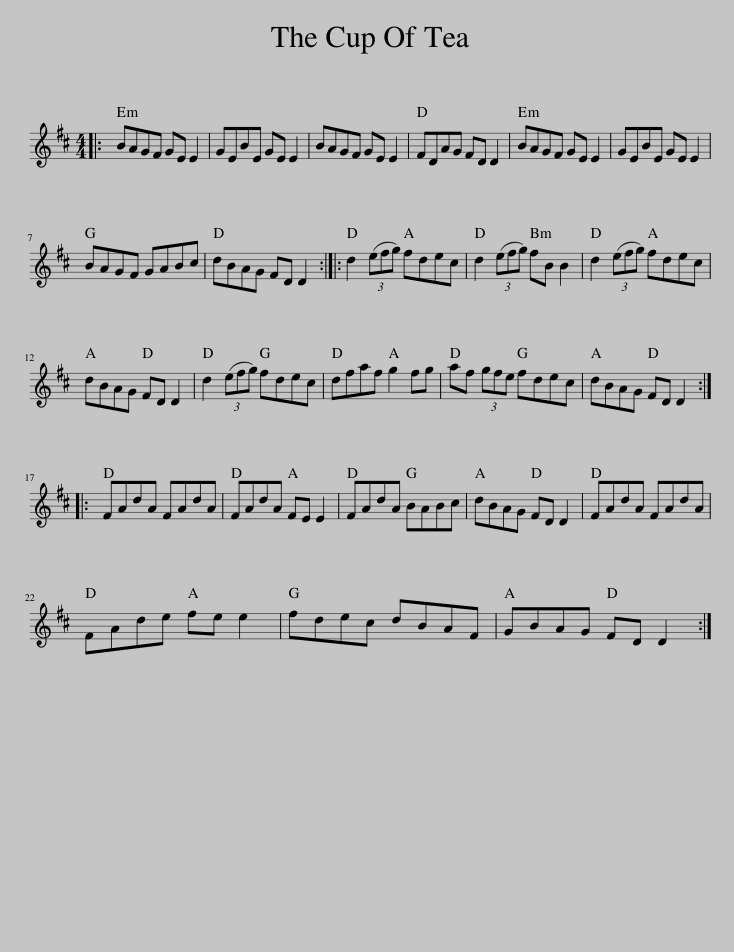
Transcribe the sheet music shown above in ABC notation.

X:1
L:1/8
M:4/4
I:linebreak $
K:D
V:1 treble
V:1
|: BAGF GE E2 | GEBE GE E2 | BAGF GE E2 | FDAG FD D2 | BAGF GE E2 | %5
 GEBE GE E2 |$ BAGF GABc | dBAG FD D2 :: d2 (3(efg) fdec | d2 (3(efg) fB B2 | %10
 d2 (3(efg) fdec |$ dBAG FD D2 | d2 (3(efg) fdec | dfaf g2 fg | af (3gfe fdec | %15
 dBAG FD D2 ::$ FAdA FAdA | FAdA FE E2 | FAdA BABc | dBAG FD D2 | %20
 FAdA FAdA |$ FAde fe e2 | fdec dBAF | GBAG FD D2 :| %24
